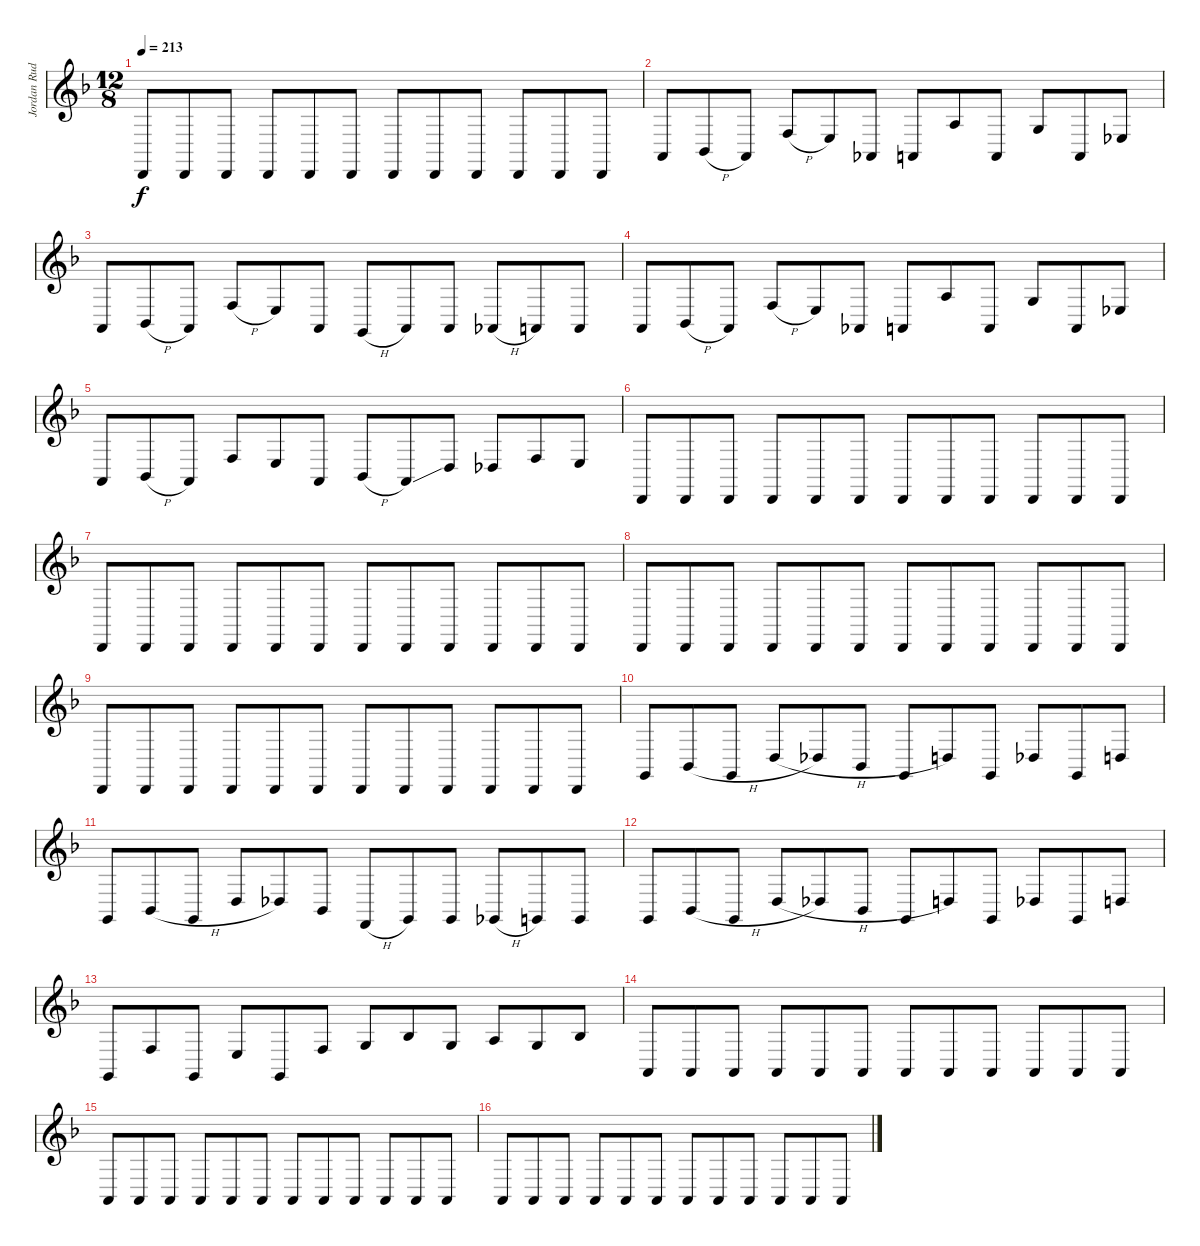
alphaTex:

\track ("Jordan Rudess Keys Lead" "Jordan Rud") {instrument acousticgrandpiano}
\staff {score}
\tuning (E4 B3 G3 D3 A2 E2 B1) {hide}
\ts (12 8)
\tempo 213
\clef g2
\ks dminor
3.7.8{dy f} 3.7.8 3.7.8 3.7.8 3.7.8 3.7.8 3.7.8 3.7.8 3.7.8 3.7.8 3.7.8 3.7.8 |
5.6.8 6.6{h}.8 5.6.8 8.5{h}.8 7.5.8 4.6.8 5.6.8 7.4.8 5.6.8 5.4.8 5.6.8 6.5.8 |
5.6.8 6.6{h}.8 5.6.8 8.5{h}.8 7.5.8 5.6.8 3.6{h}.8 5.6.8 5.6.8 4.6{h}.8 5.6.8 5.6.8 |
5.6.8 6.6{h}.8 5.6.8 8.5{h}.8 7.5.8 4.6.8 5.6.8 7.4.8 5.6.8 5.4.8 5.6.8 6.5.8 |
5.6.8 6.6{h}.8 5.6.8 8.5.8 7.5.8 5.6.8 6.6{h}.8 5.6{ss}.8 10.6.8 9.6.8 8.5.8 7.5.8 |
3.7.8 3.7.8 3.7.8 3.7.8 3.7.8 3.7.8 3.7.8 3.7.8 3.7.8 3.7.8 3.7.8 3.7.8 |
3.7.8 3.7.8 3.7.8 3.7.8 3.7.8 3.7.8 3.7.8 3.7.8 3.7.8 3.7.8 3.7.8 3.7.8 |
3.7.8 3.7.8 3.7.8 3.7.8 3.7.8 3.7.8 3.7.8 3.7.8 3.7.8 3.7.8 3.7.8 3.7.8 |
3.7.8 3.7.8 3.7.8 3.7.8 3.7.8 3.7.8 3.7.8 3.7.8 3.7.8 3.7.8 3.7.8 3.7.8 |
3.6.8 1.5{h}.8 3.6.8 0.4{h}.8 4.5.8 1.5.8 3.6.8 0.4.8 3.6.8 4.5.8 3.6.8 0.4.8 |
3.6.8 1.5{h}.8 3.6.8 0.4.8 4.5.8 1.5.8 1.6{h}.8 3.6.8 3.6.8 2.6{h}.8 3.6.8 3.6.8 |
3.6.8 1.5{h}.8 3.6.8 0.4{h}.8 4.5.8 1.5.8 3.6.8 0.4.8 3.6.8 4.5.8 3.6.8 0.4.8 |
3.6.8 3.4.8 3.6.8 2.4.8 3.6.8 3.4.8 0.3.8 3.3.8 0.3.8 2.3.8 0.3.8 3.3.8 |
0.5.8 0.5.8 0.5.8 0.5.8 0.5.8 0.5.8 0.5.8 0.5.8 0.5.8 0.5.8 0.5.8 0.5.8 |
0.5.8 0.5.8 0.5.8 0.5.8 0.5.8 0.5.8 0.5.8 0.5.8 0.5.8 0.5.8 0.5.8 0.5.8 |
0.5.8 0.5.8 0.5.8 0.5.8 0.5.8 0.5.8 0.5.8 0.5.8 0.5.8 0.5.8 0.5.8 0.5.8
